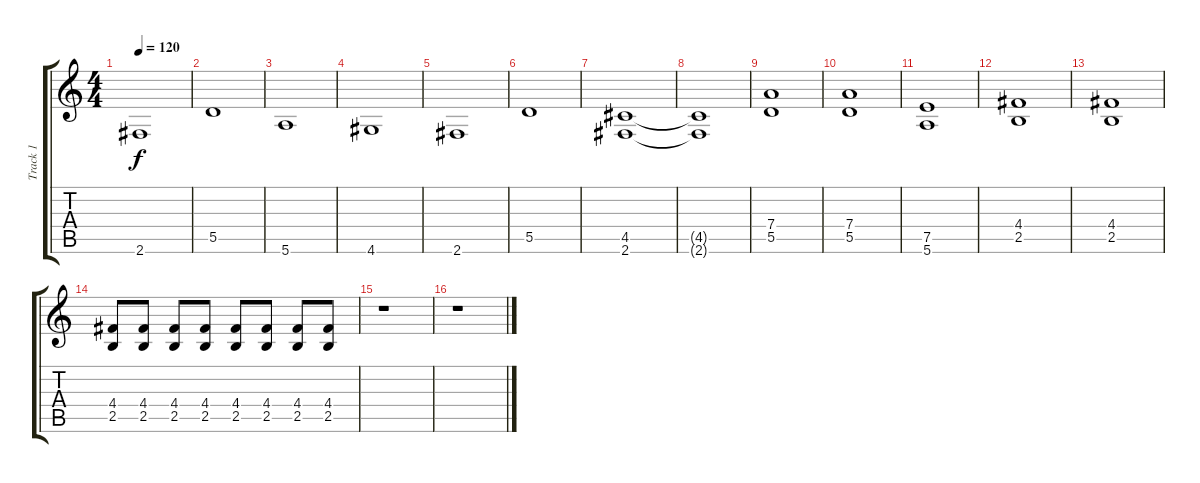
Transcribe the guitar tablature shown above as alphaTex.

\track ("Track 1" "Track 1") {instrument distortionguitar}
\staff {score tabs}
\tuning (E4 B3 G3 D3 A2 E2) {hide}
\ts (4 4)
\tempo 120
\clef g2
\ks c
2.6.1{dy f} |
5.5.1 |
5.6.1 |
4.6.1 |
2.6.1 |
5.5.1 |
(4.5 2.6).1 |
(4.5{t} 2.6{t}).1 |
(7.4 5.5).1 |
(7.4 5.5).1 |
(7.5 5.6).1 |
(4.4 2.5).1 |
(4.4 2.5).1 |
(4.4 2.5).8 (4.4 2.5).8 (4.4 2.5).8 (4.4 2.5).8 (4.4 2.5).8 (4.4 2.5).8 (4.4 2.5).8 (4.4 2.5).8 |
r.1{volume 12 instrument distortionguitar} |
r.1
